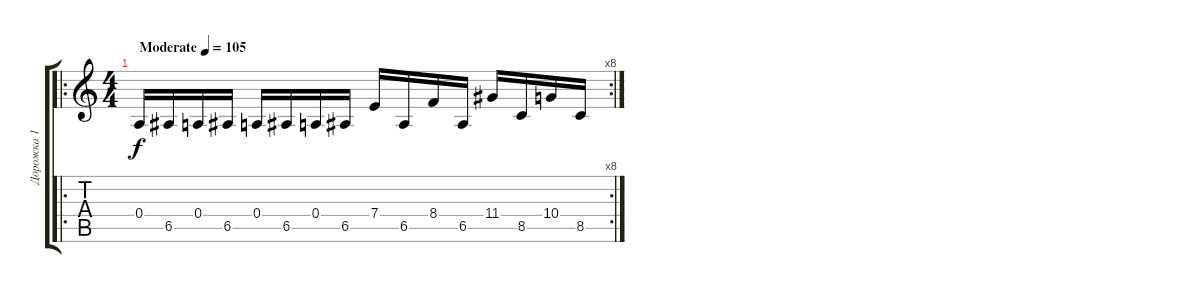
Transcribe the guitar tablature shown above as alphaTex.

\track ("Дорожка 1" "Дорожка 1") {instrument overdrivenguitar}
\staff {score tabs}
\tuning (B3 Gb3 D3 A2 E2 B1) {hide}
\ro
\rc 8
\ts (4 4)
\tempo (105 "Moderate")
\clef g2
\ks c
0.4.16{dy f instrument overdrivenguitar} 6.5.16 0.4.16 6.5.16 0.4.16 6.5.16 0.4.16 6.5.16 7.4.16 6.5.16 8.4.16 6.5.16 11.4.16 8.5.16 10.4.16 8.5.16
